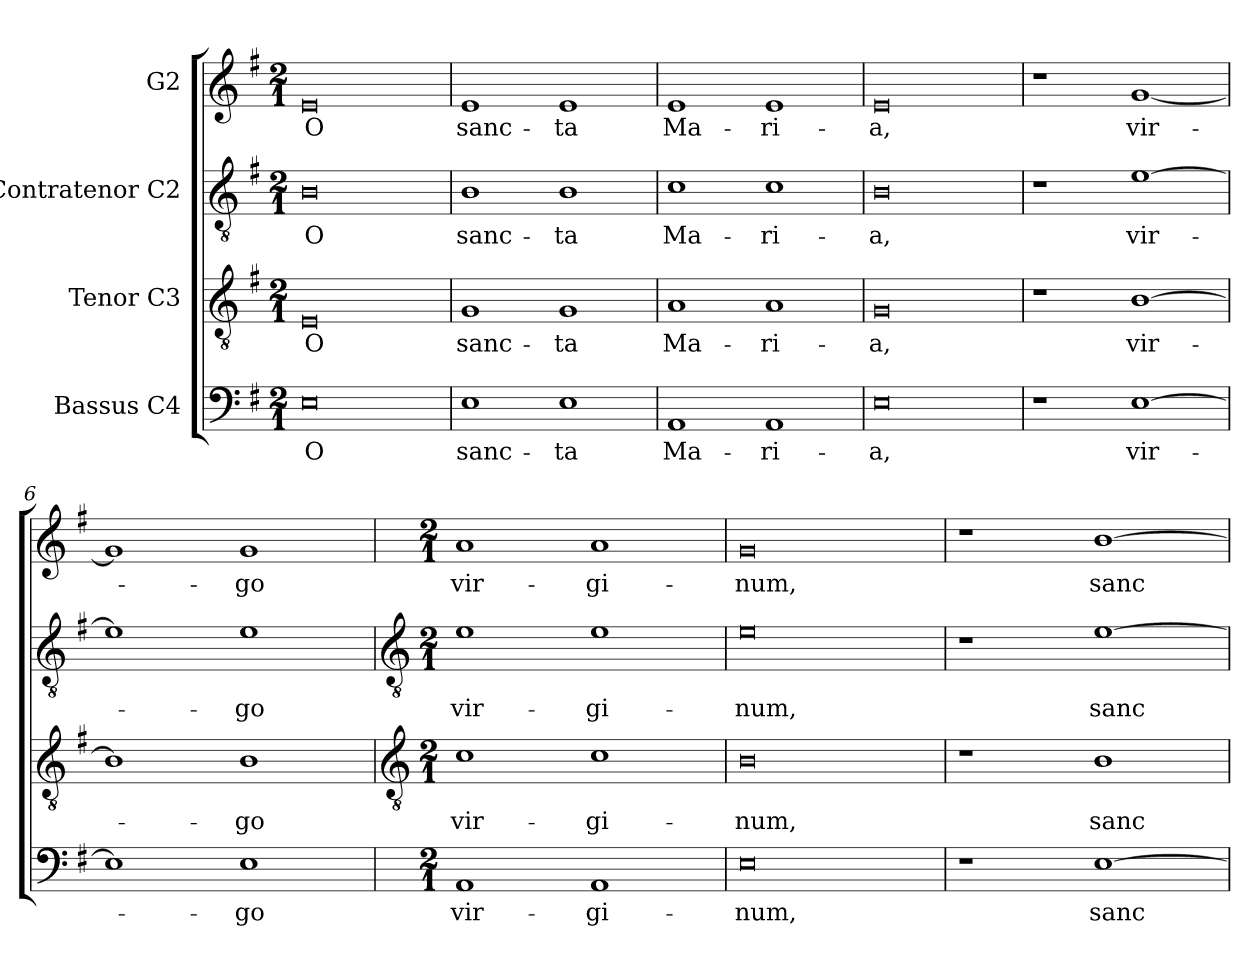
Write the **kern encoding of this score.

**kern	**text	**kern	**text	**kern	**text	**kern	**text
*part4	*part4	*part3	*part3	*part2	*part2	*part1	*part1
*staff4	*staff4	*staff3	*staff3	*staff2	*staff2	*staff1	*staff1
*I"Bassus C4	*	*I"Tenor C3	*	*I"Contratenor C2	*	*I"G2	*
*clefF4	*	*clefGv2	*	*clefGv2	*	*clefG2	*
*k[f#]	*	*k[f#]	*	*k[f#]	*	*k[f#]	*
*G:	*	*G:	*	*G:	*	*G:	*
*M2/1	*	*M2/1	*	*M2/1	*	*M2/1	*
=1	=1	=1	=1	=1	=1	=1	=1
!	!LO:LY:b	!	!LO:LY:b	!	!LO:LY:b	!	!LO:LY:b
0E	O	0E	O	0B	O	0e	O
=2	=2	=2	=2	=2	=2	=2	=2
!	!LO:LY:b	!	!LO:LY:b	!	!LO:LY:b	!	!LO:LY:b
1E	sanc-	1G	sanc-	1B	sanc-	1e	sanc-
!	!LO:LY:b	!	!LO:LY:b	!	!LO:LY:b	!	!LO:LY:b
1E	-ta	1G	-ta	1B	-ta	1e	-ta
=3	=3	=3	=3	=3	=3	=3	=3
!	!LO:LY:b	!	!LO:LY:b	!	!LO:LY:b	!	!LO:LY:b
1AA	Ma-	1A	Ma-	1c	Ma-	1e	Ma-
!	!LO:LY:b	!	!LO:LY:b	!	!LO:LY:b	!	!LO:LY:b
1AA	-ri-	1A	-ri-	1c	-ri-	1e	-ri-
=4	=4	=4	=4	=4	=4	=4	=4
!	!LO:LY:b	!	!LO:LY:b	!	!LO:LY:b	!	!LO:LY:b
0E	-a,	0G	-a,	0B	-a,	0e	-a,
=5	=5	=5	=5	=5	=5	=5	=5
1r	.	1r	.	1r	.	1r	.
!	!LO:LY:b	!	!LO:LY:b	!	!LO:LY:b	!	!LO:LY:b
[1E	vir-	[1B	vir-	[1e	vir-	[1g	vir-
=6	=6	=6	=6	=6	=6	=6	=6
1E]	.	1B]	.	1e]	.	1g]	.
!	!LO:LY:b	!	!LO:LY:b	!	!LO:LY:b	!	!LO:LY:b
1E	-go	1B	-go	1e	-go	1g	-go
!!LO:LB:g=z
=7	=7	=7	=7	=7	=7	=7	=7
*	*	*clefGv2	*	*clefGv2	*	*	*
*M2/1	*	*M2/1	*	*M2/1	*	*M2/1	*
!	!LO:LY:b	!	!LO:LY:b	!	!LO:LY:b	!	!LO:LY:b
1AA	vir-	1c	vir-	1e	vir-	1a	vir-
!	!LO:LY:b	!	!LO:LY:b	!	!LO:LY:b	!	!LO:LY:b
1AA	-gi-	1c	-gi-	1e	-gi-	1a	-gi-
=8	=8	=8	=8	=8	=8	=8	=8
!	!LO:LY:b	!	!LO:LY:b	!	!LO:LY:b	!	!LO:LY:b
0E	-num,	0B	-num,	0e	-num,	0g	-num,
=9	=9	=9	=9	=9	=9	=9	=9
1r	.	1r	.	1r	.	1r	.
!	!LO:LY:b	!	!LO:LY:b	!	!LO:LY:b	!	!LO:LY:b
[1E	sanc-	1B	sanc-	[1e	sanc-	[1b	sanc-
=	=	=	=	=	=	=	=
*-	*-	*-	*-	*-	*-	*-	*-
